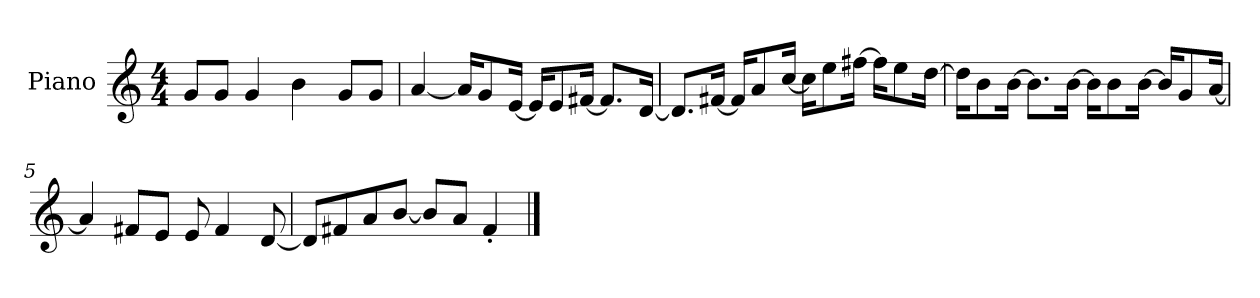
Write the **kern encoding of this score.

**kern
*part1
*staff1
*I"Piano
*I'P-no
*clefG2
*k[]
*M4/4
*MM90
=1
8g/L
8g/J
4g/
4b\
8g/L
8g/J
=2
[4a/
16a/KL]
8g/
[16e/Jk
16e/KL]
8e/
[16f#X/Jk
8.f#/L]
[16d/Jk
=3
8.d/L]
[16f#X/Jk
16f#/KL]
8a/
[16cc/Jk
16cc\KL]
8ee\
[16ff#X\Jk
16ff#\KL]
8ee\
[16dd\Jk
=4
16dd\KL]
8b\
[16b\Jk
8.b\L]
[16b\Jk
16b\KL]
8b\
[16b\Jk
16b/KL]
8g/
[16a/Jk
!!LO:LB:g=z
=5
4a/]
8f#X/L
8e/J
8e/
4f#/
[8d/
=6
8d/L]
8f#X/
8a/
[8b/J
8b/L]
8a/J
4f#'/
==
*-
